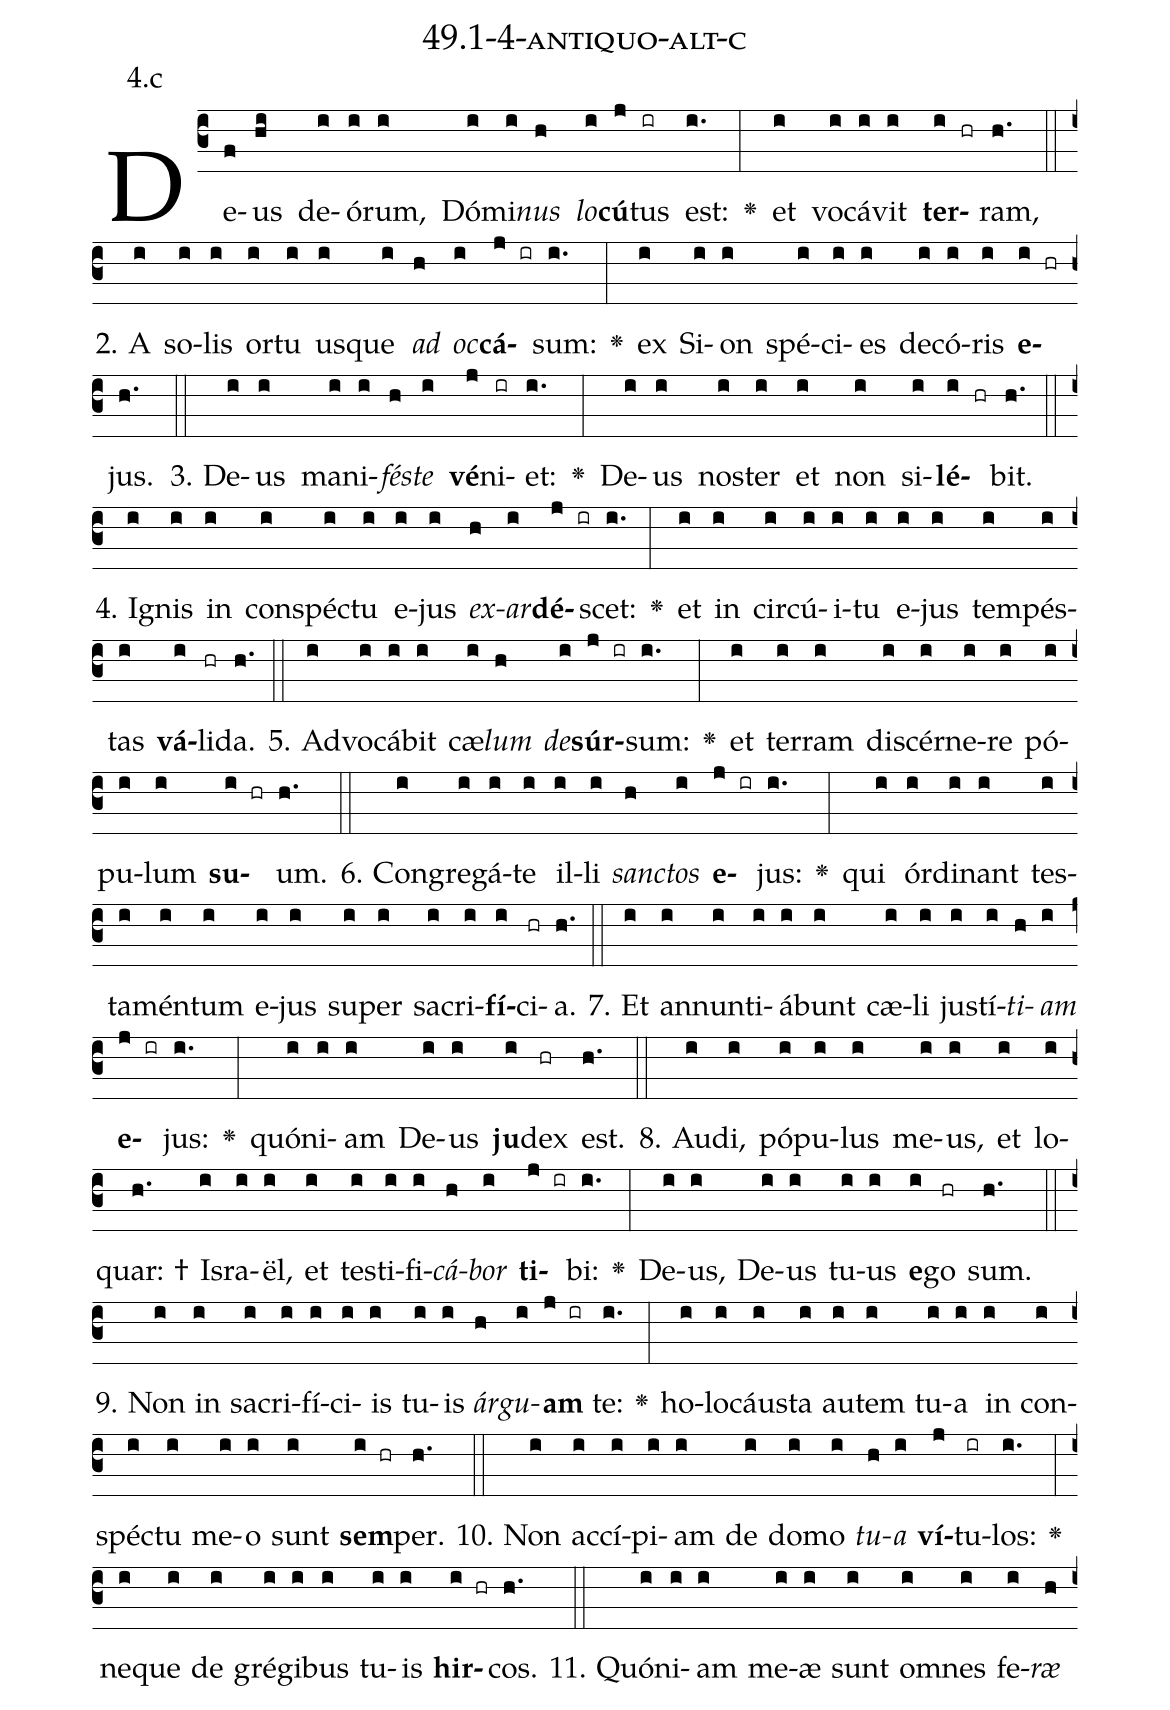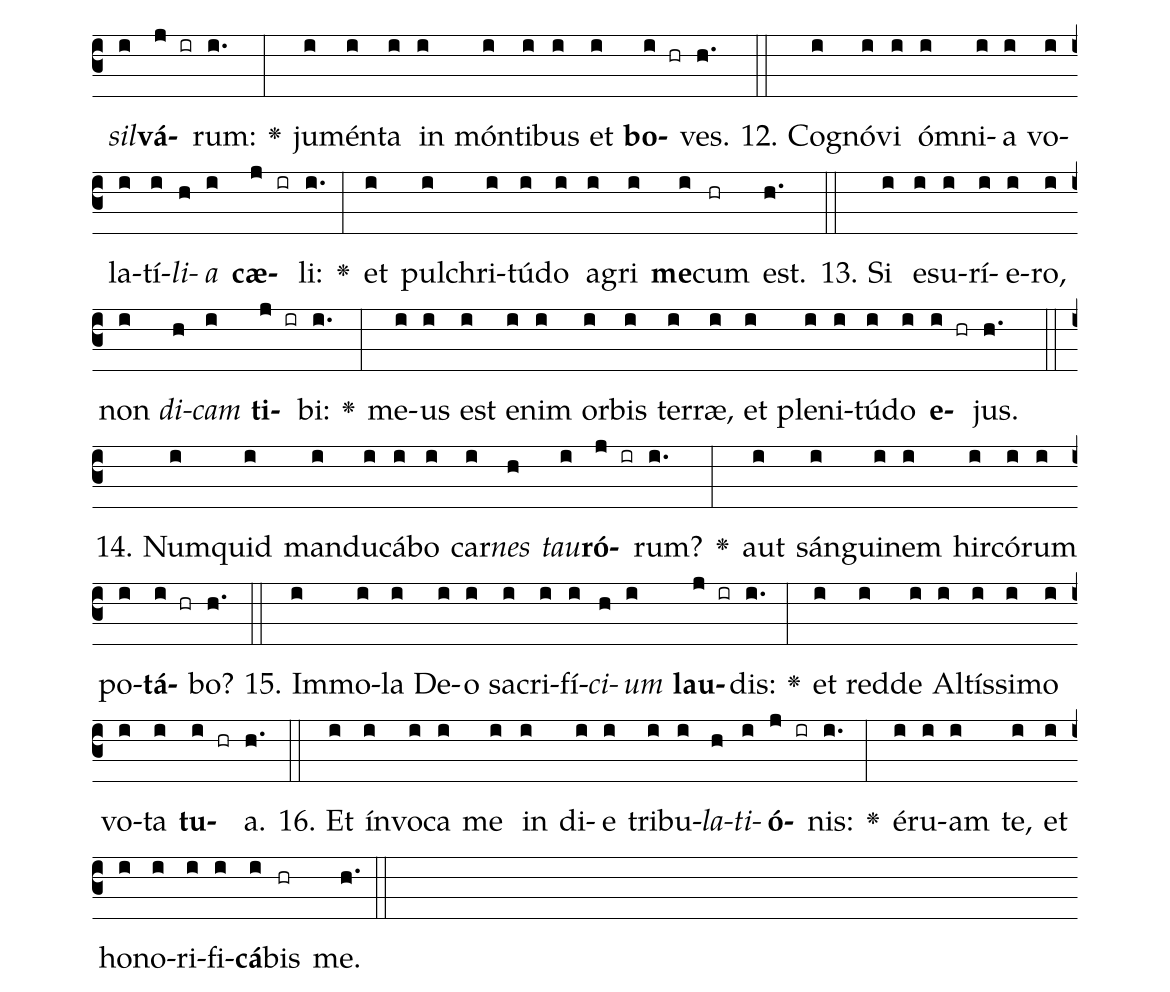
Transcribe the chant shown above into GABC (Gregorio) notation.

name: 49.1-4-antiquo-alt-c;
annotation: 4.c;
%%
(c3)De(f)us(hi) de(i)ó(i)rum,(i) Dó(i)mi(i)<i>nus</i>(h) <i>lo</i>(i)<b>cú</b>(j)tus(ir) est:(i.) <v>\greheightstar</v>(:) et(i) vo(i)cá(i)vit(i) <b>ter</b>(i hr)ram,(h.) (::)
2. A(i) so(i)lis(i) or(i)tu(i) us(i)que(i) <i>ad</i>(h) <i>oc</i>(i)<b>cá</b>(j ir)sum:(i.) <v>\greheightstar</v>(:) ex(i) Si(i)on(i) spé(i)ci(i)es(i) de(i)có(i)ris(i) <b>e</b>(i hr)jus.(h.) (::)
3. De(i)us(i) ma(i)ni(i)<i>fés</i>(h)<i>te</i>(i) <b>vé</b>(j)ni(ir)et:(i.) <v>\greheightstar</v>(:) De(i)us(i) nos(i)ter(i) et(i) non(i) si(i)<b>lé</b>(i hr)bit.(h.) (::)
4. I(i)gnis(i) in(i) con(i)spéc(i)tu(i) e(i)jus(i) <i>ex</i>(h)<i>ar</i>(i)<b>dé</b>(j ir)scet:(i.) <v>\greheightstar</v>(:) et(i) in(i) cir(i)cú(i)i(i)tu(i) e(i)jus(i) tem(i)pés(i)tas(i) <b>vá</b>(i)li(hr)da.(h.) (::)
5. Ad(i)vo(i)cá(i)bit(i) cæ(i)<i>lum</i>(h) <i>de</i>(i)<b>súr</b>(j ir)sum:(i.) <v>\greheightstar</v>(:) et(i) ter(i)ram(i) di(i)scér(i)ne(i)re(i) pó(i)pu(i)lum(i) <b>su</b>(i hr)um.(h.) (::)
6. Con(i)gre(i)gá(i)te(i) il(i)li(i) <i>sanc</i>(h)<i>tos</i>(i) <b>e</b>(j ir)jus:(i.) <v>\greheightstar</v>(:) qui(i) ór(i)di(i)nant(i) tes(i)ta(i)mén(i)tum(i) e(i)jus(i) su(i)per(i) sa(i)cri(i)<b>fí</b>(i)ci(hr)a.(h.) (::)
7. Et(i) an(i)nun(i)ti(i)á(i)bunt(i) cæ(i)li(i) jus(i)tí(i)<i>ti</i>(h)<i>am</i>(i) <b>e</b>(j ir)jus:(i.) <v>\greheightstar</v>(:) quón(i)i(i)am(i) De(i)us(i) <b>ju</b>(i)dex(hr) est.(h.) (::)
8. Au(i)di,(i) pó(i)pu(i)lus(i) me(i)us,(i) et(i) lo(i)quar: †(h.) Is(i)ra(i)ël,(i) et(i) tes(i)ti(i)fi(i)<i>cá</i>(h)<i>bor</i>(i) <b>ti</b>(j ir)bi:(i.) <v>\greheightstar</v>(:) De(i)us,(i) De(i)us(i) tu(i)us(i) <b>e</b>(i)go(hr) sum.(h.) (::)
9. Non(i) in(i) sa(i)cri(i)fí(i)ci(i)is(i) tu(i)is(i) <i>ár</i>(h)<i>gu</i>(i)<b>am</b>(j ir) te:(i.) <v>\greheightstar</v>(:) ho(i)lo(i)cáus(i)ta(i) au(i)tem(i) tu(i)a(i) in(i) con(i)spéc(i)tu(i) me(i)o(i) sunt(i) <b>sem</b>(i hr)per.(h.) (::)
10. Non(i) ac(i)cí(i)pi(i)am(i) de(i) do(i)mo(i) <i>tu</i>(h)<i>a</i>(i) <b>ví</b>(j)tu(ir)los:(i.) <v>\greheightstar</v>(:) ne(i)que(i) de(i) gré(i)gi(i)bus(i) tu(i)is(i) <b>hir</b>(i hr)cos.(h.) (::)
11. Quón(i)i(i)am(i) me(i)æ(i) sunt(i) om(i)nes(i) fe(i)<i>ræ</i>(h) <i>sil</i>(i)<b>vá</b>(j ir)rum:(i.) <v>\greheightstar</v>(:) ju(i)mén(i)ta(i) in(i) món(i)ti(i)bus(i) et(i) <b>bo</b>(i hr)ves.(h.) (::)
12. Co(i)gnó(i)vi(i) óm(i)ni(i)a(i) vo(i)la(i)tí(i)<i>li</i>(h)<i>a</i>(i) <b>cæ</b>(j ir)li:(i.) <v>\greheightstar</v>(:) et(i) pul(i)chri(i)tú(i)do(i) a(i)gri(i) <b>me</b>(i)cum(hr) est.(h.) (::)
13. Si(i) e(i)su(i)rí(i)e(i)ro,(i) non(i) <i>di</i>(h)<i>cam</i>(i) <b>ti</b>(j ir)bi:(i.) <v>\greheightstar</v>(:) me(i)us(i) est(i) e(i)nim(i) or(i)bis(i) ter(i)ræ,(i) et(i) ple(i)ni(i)tú(i)do(i) <b>e</b>(i hr)jus.(h.) (::)
14. Num(i)quid(i) man(i)du(i)cá(i)bo(i) car(i)<i>nes</i>(h) <i>tau</i>(i)<b>ró</b>(j ir)rum?(i.) <v>\greheightstar</v>(:) aut(i) sán(i)gui(i)nem(i) hir(i)có(i)rum(i) po(i)<b>tá</b>(i hr)bo?(h.) (::)
15. Im(i)mo(i)la(i) De(i)o(i) sa(i)cri(i)fí(i)<i>ci</i>(h)<i>um</i>(i) <b>lau</b>(j ir)dis:(i.) <v>\greheightstar</v>(:) et(i) red(i)de(i) Al(i)tís(i)si(i)mo(i) vo(i)ta(i) <b>tu</b>(i hr)a.(h.) (::)
16. Et(i) ín(i)vo(i)ca(i) me(i) in(i) di(i)e(i) tri(i)bu(i)<i>la</i>(h)<i>ti</i>(i)<b>ó</b>(j ir)nis:(i.) <v>\greheightstar</v>(:) é(i)ru(i)am(i) te,(i) et(i) ho(i)no(i)ri(i)fi(i)<b>cá</b>(i)bis(hr) me.(h.) (::)
